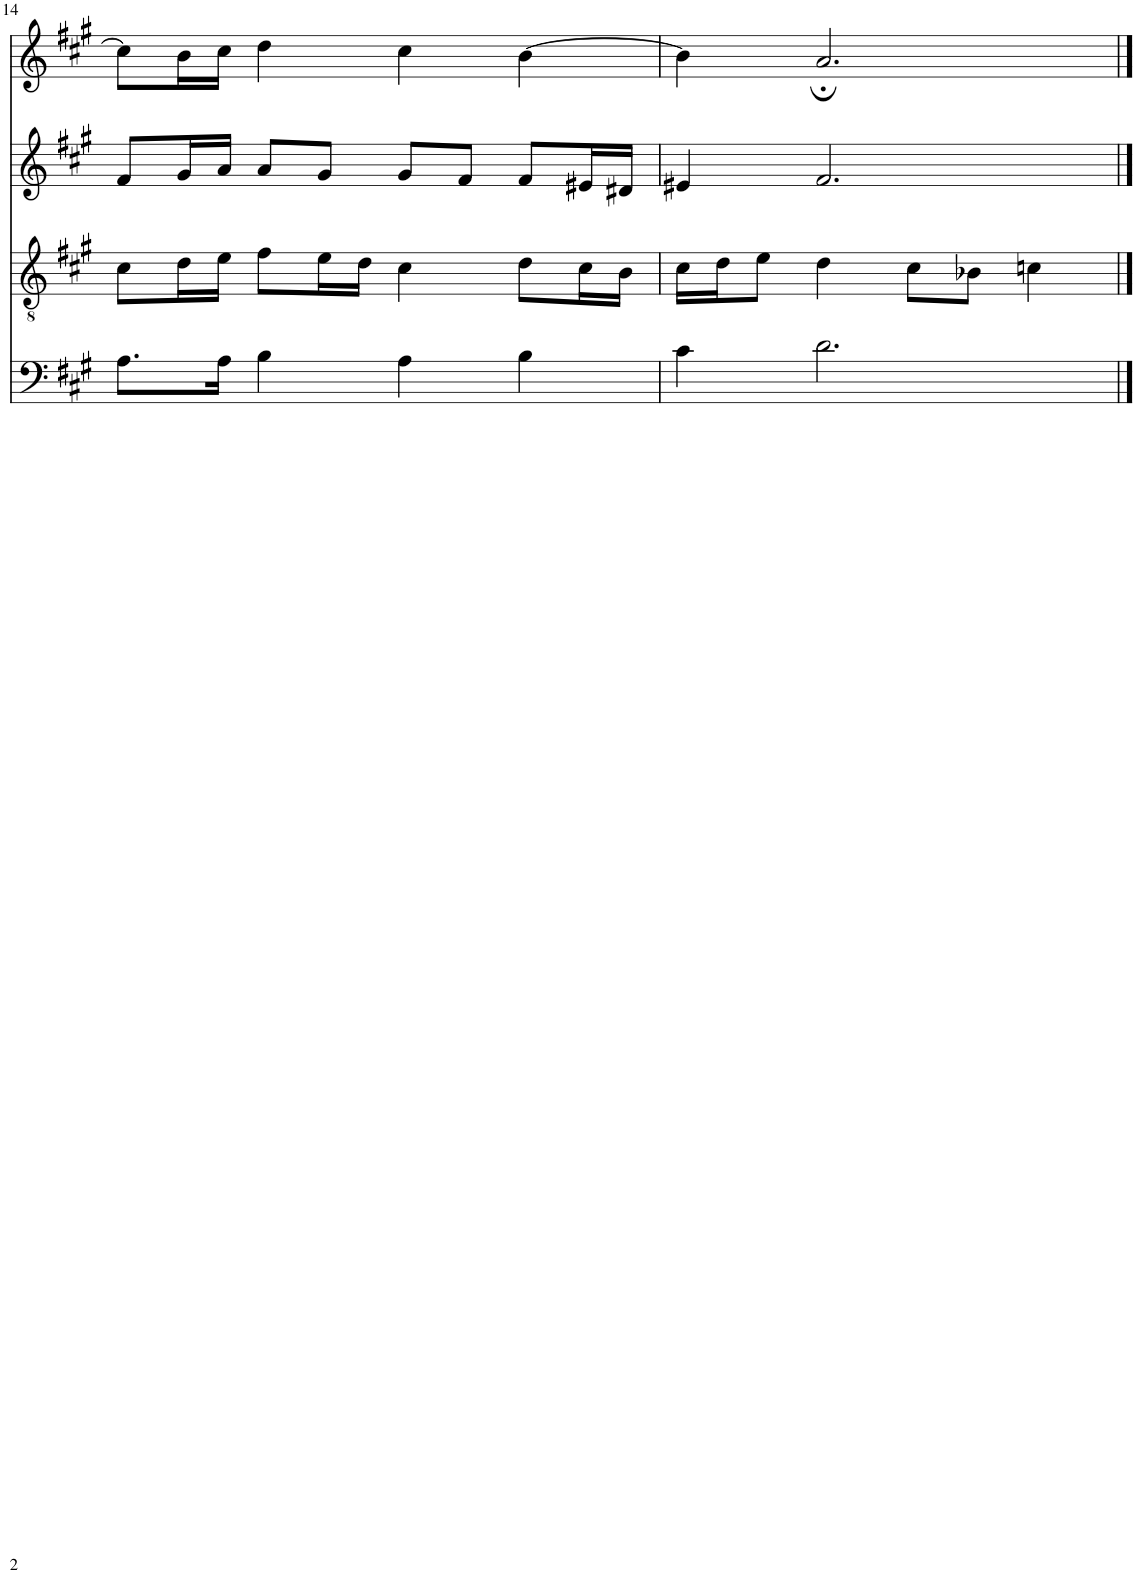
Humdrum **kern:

**kern	**kern	**kern	**kern
*part4	*part3	*part2	*part1
*staff4	*staff3	*staff2	*staff1
*I"Piano	*I"Piano	*I"Piano	*I"Piano
*I'Pno	*I'Pno	*I'Pno	*I'Pno
!!LO:PB:g=z
*clefF4	*clefGv2	*clefG2	*clefG2
*k[f#c#g#]	*k[f#c#g#]	*k[f#c#g#]	*k[f#c#g#]
*M4/4	*M4/4	*M4/4	*M4/4
=14	=14	=14	=14
8.A\L	8c#\L	8f#/L	8cc#\L]
.	16d\L	16g#/L	16b\L
16A\Jk	16e\JJ	16a/JJ	16cc#\JJ
4B\	8f#\L	8a/L	4dd\
.	16e\L	8g#/J	.
.	16d\JJ	.	.
4A\	4c#\	8g#/L	4cc#\
.	.	8f#/J	.
4B\	8d\L	8f#/L	[4b\
.	16c#\L	16e#X/L	.
.	16B\JJ	16d#X/JJ	.
=15	=15	=15	=15
4c#\	16c#\LL	4e#X/	4b\]
.	16d\J	.	.
.	8e\J	.	.
2.d\	4d\	2.f#/	2.a;/
.	8c#\L	.	.
.	8B-X\J	.	.
.	4cn\	.	.
==	==	==	==
*-	*-	*-	*-
